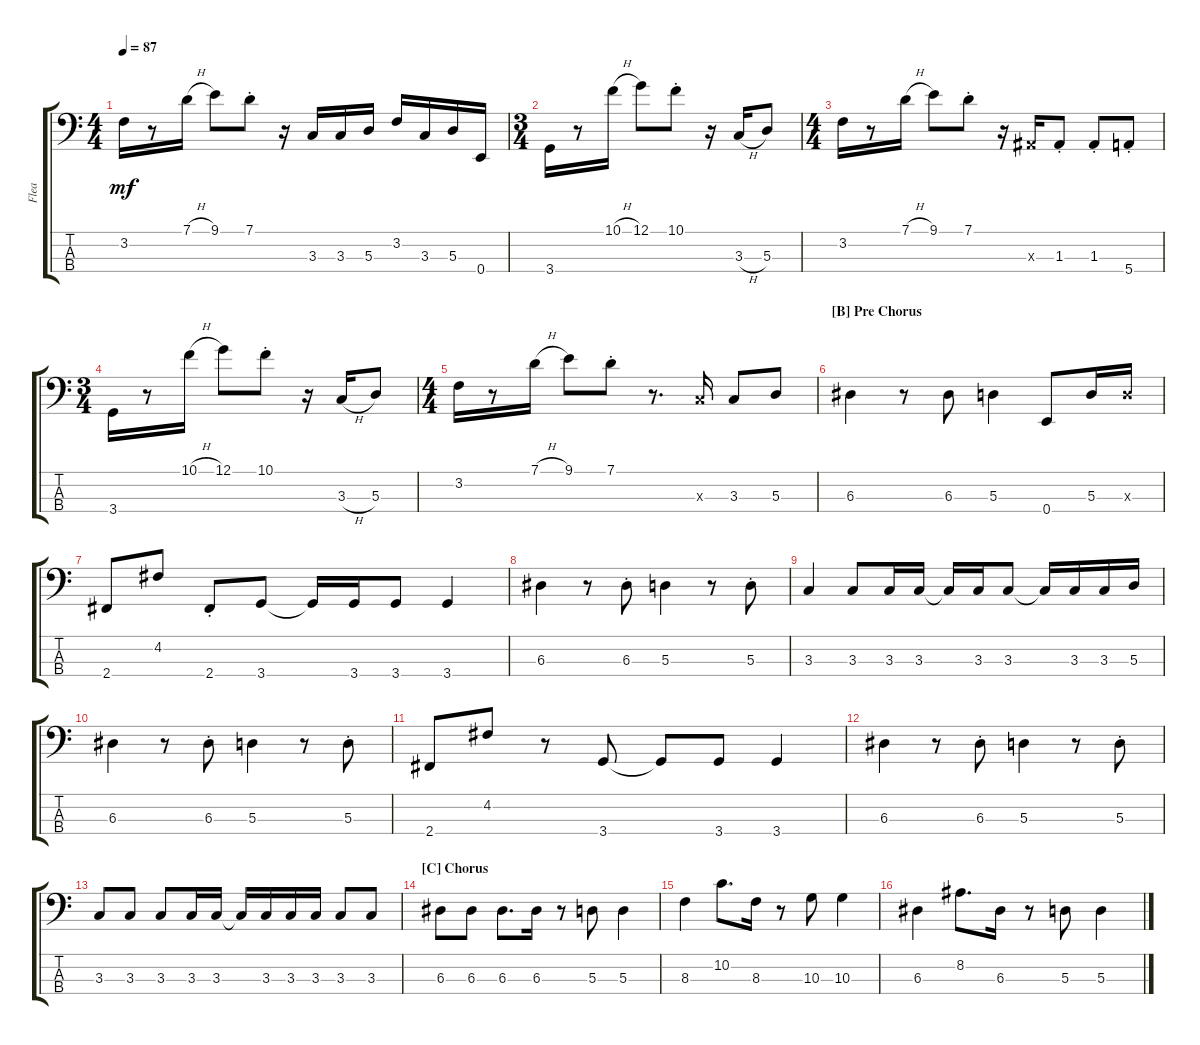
\track ("Flea" "Flea") {instrument electricbassfinger}
\staff {score tabs}
\tuning (G2 D2 A1 E1) {hide}
\ts (4 4)
\tempo 87
\clef f4
\ks c
3.2.16{dy mf} r.8 7.1{h}.16 9.1.8 7.1{st}.8 r.16 3.3.16 3.3.16 5.3.16 3.2.16 3.3.16 5.3.16 0.4.16 |
\ts (3 4)
3.4.16 r.8 10.1{h}.16 12.1.8 10.1{st}.8 r.16 3.3{h}.16 5.3.8 |
\ts (4 4)
3.2.16 r.8 7.1{h}.16 9.1.8 7.1{st}.8 r.16 1.3{x}.16 1.3{st}.8 1.3{st}.8 5.4{st}.8 |
\ts (3 4)
3.4.16 r.8 10.1{h}.16 12.1.8 10.1{st}.8 r.16 3.3{h}.16 5.3.8 |
\ts (4 4)
3.2.16 r.8 7.1{h}.16 9.1.8 7.1{st}.8 r.8{d} 3.3{x}.16 3.3.8 5.3.8 |
\section ("" "[B] Pre Chorus")
6.3.4 r.8 6.3.8 5.3.4 0.4.8 5.3.16 5.3{x}.16 |
2.4.8 4.2.8 2.4{st}.8 3.4.8 3.4{t}.16 3.4.16 3.4.8 3.4.4 |
6.3.4 r.8 6.3{st}.8 5.3.4 r.8 5.3{st}.8 |
3.3.4 3.3.8 3.3.16 3.3.16 3.3{t}.16 3.3.16 3.3.8 3.3{t}.16 3.3.16 3.3.16 5.3.16 |
6.3.4 r.8 6.3{st}.8 5.3.4 r.8 5.3{st}.8 |
2.4.8 4.2.8 r.8 3.4.8 3.4{t}.8 3.4.8 3.4.4 |
6.3.4 r.8 6.3{st}.8 5.3.4 r.8 5.3{st}.8 |
3.3.8 3.3.8 3.3.8 3.3.16 3.3.16 3.3{t}.16 3.3.16 3.3.16 3.3.16 3.3.8 3.3.8 |
\section ("" "[C] Chorus")
6.3.8 6.3.8 6.3.8{d} 6.3.16 r.8 5.3.8 5.3.4 |
8.3.4 10.2.8{d} 8.3.16 r.8 10.3.8 10.3.4 |
6.3.4 8.2.8{d} 6.3.16 r.8 5.3.8 5.3.4
